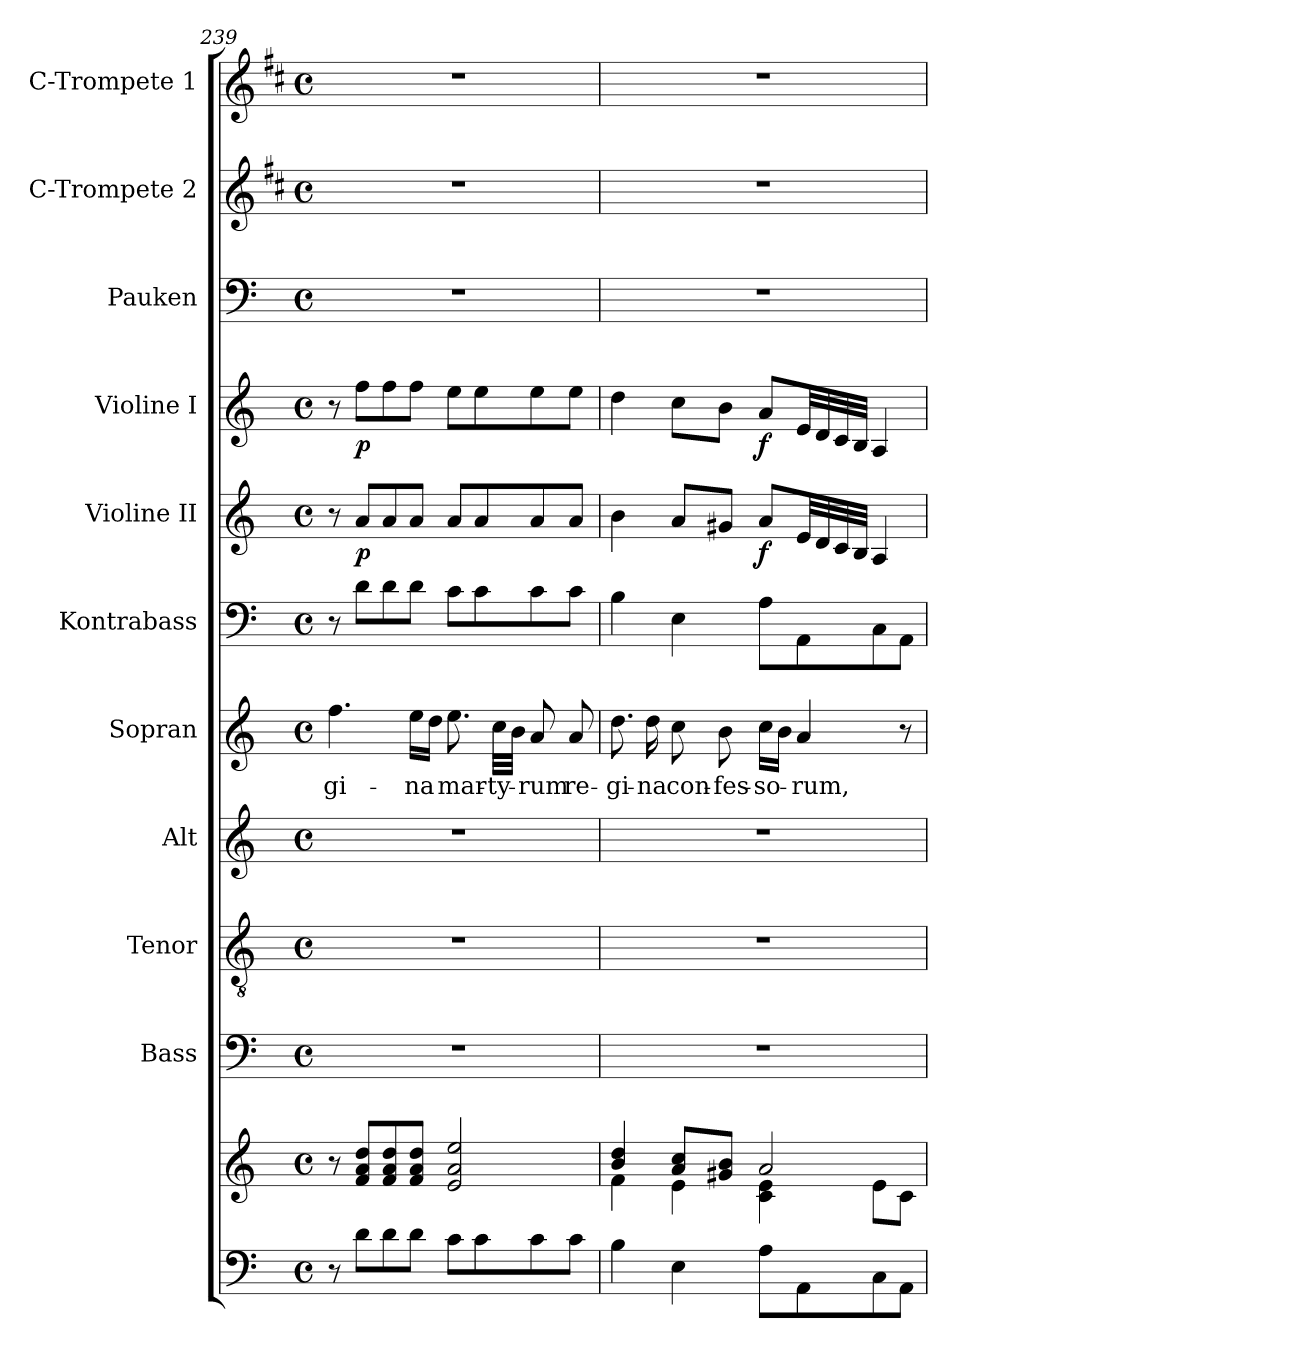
**kern	**kern	**kern	**kern	**kern	**kern	**text	**kern	**kern	**dynam	**kern	**dynam	**kern	**kern	**kern
*part11	*part11	*part10	*part9	*part8	*part7	*part7	*part6	*part5	*part5	*part4	*part4	*part3	*part2	*part1
*staff12	*staff11	*staff10	*staff9	*staff8	*staff7	*staff7	*staff6	*staff5	*staff5	*staff4	*staff4	*staff3	*staff2	*staff1
*	*	*I"Bass	*I"Tenor	*I"Alt	*I"Sopran	*	*I"Kontrabass	*I"Violine II	*	*I"Violine I	*	*I"Pauken	*I"C-Trompete 2	*I"C-Trompete 1
*	*	*I'B.	*I'T.	*I'A.	*I'S.	*	*I'Kb.	*I'Vl. II	*	*I'Vl. I	*	*I'Pk.	*I'C Trp. 2	*I'C Trp. 1
!!LO:PB:g=z
*clefF4	*clefG2	*clefF4	*clefGv2	*clefG2	*clefG2	*	*clefF4	*clefG2	*	*clefG2	*	*clefF4	*clefG2	*clefG2
*	*	*	*	*	*	*	*ITrd7c12	*	*	*	*	*	*ITrd1c2	*ITrd1c2
*k[]	*k[]	*k[]	*k[]	*k[]	*k[]	*	*k[]	*k[]	*	*k[]	*	*k[]	*k[]	*k[]
*C:	*C:	*C:	*C:	*C:	*C:	*	*C:	*C:	*	*C:	*	*C:	*C:	*C:
*M4/4	*M4/4	*M4/4	*M4/4	*M4/4	*M4/4	*	*M4/4	*M4/4	*	*M4/4	*	*M4/4	*M4/4	*M4/4
*met(c)	*met(c)	*met(c)	*met(c)	*met(c)	*met(c)	*	*met(c)	*met(c)	*	*met(c)	*	*met(c)	*met(c)	*met(c)
=239	=239	=239	=239	=239	=239	=239	=239	=239	=239	=239	=239	=239	=239	=239
!	!	!	!	!	!	!LO:LY:b	!	!	!	!	!	!	!	!
8r	8r	1r	1r	1r	4.ff\	-gi-	8r	8r	.	8r	.	1r	1r	1r
!	!	!	!	!	!	!	!	!	!LO:DY:b	!	!LO:DY:b	!	!	!
8d\L	8f/ 8a/ 8dd/L	.	.	.	.	.	8D\L	8a/L	p	8ff\L	p	.	.	.
8d\	8f/ 8a/ 8dd/	.	.	.	.	.	8D\	8a/	.	8ff\	.	.	.	.
!	!	!	!	!	!	!LO:LY:b	!	!	!	!	!	!	!	!
8d\J	8f/ 8a/ 8dd/J	.	.	.	16ee\LL	-na	8D\J	8a/J	.	8ff\J	.	.	.	.
.	.	.	.	.	16dd\JJ	.	.	.	.	.	.	.	.	.
!	!	!	!	!	!	!LO:LY:b	!	!	!	!	!	!	!	!
8c\L	2e/ 2a/ 2ee/	.	.	.	8.ee\	mar-	8C\L	8a/L	.	8ee\L	.	.	.	.
8c\	.	.	.	.	.	.	8C\	8a/	.	8ee\	.	.	.	.
!	!	!	!	!	!	!LO:LY:b	!	!	!	!	!	!	!	!
.	.	.	.	.	32cc\LLL	-ty-	.	.	.	.	.	.	.	.
.	.	.	.	.	32b\JJJ	.	.	.	.	.	.	.	.	.
!	!	!	!	!	!	!LO:LY:b	!	!	!	!	!	!	!	!
8c\	.	.	.	.	8a/	-rum	8C\	8a/	.	8ee\	.	.	.	.
!	!	!	!	!	!	!LO:LY:b	!	!	!	!	!	!	!	!
8c\J	.	.	.	.	8a/	re-	8C\J	8a/J	.	8ee\J	.	.	.	.
=240	=240	=240	=240	=240	=240	=240	=240	=240	=240	=240	=240	=240	=240	=240
*	*^	*	*	*	*	*	*	*	*	*	*	*	*	*
!	!	!	!	!	!	!	!LO:LY:b	!	!	!	!	!	!	!	!
4B\	4b/ 4dd/	4f\	1r	1r	1r	8.dd\	-gi-	4BB\	4b\	.	4dd\	.	1r	1r	1r
!	!	!	!	!	!	!	!LO:LY:b	!	!	!	!	!	!	!	!
.	.	.	.	.	.	16dd\	-na	.	.	.	.	.	.	.	.
!	!	!	!	!	!	!	!LO:LY:b	!	!	!	!	!	!	!	!
4E\	8a/ 8cc/L	4e\	.	.	.	8cc\	con-	4EE\	8a/L	.	8cc\L	.	.	.	.
!	!	!	!	!	!	!	!LO:LY:b	!	!	!	!	!	!	!	!
.	8g#X/ 8b/J	.	.	.	.	8b\	-fes-	.	8g#X/J	.	8b\J	.	.	.	.
!	!	!	!	!	!	!	!LO:LY:b	!	!	!LO:DY:b	!	!LO:DY:b	!	!	!
8A\L	2a/	4c\ 4e\	.	.	.	16cc\LL	-so-	8AA\L	8a/L	f	8a/L	f	.	.	.
.	.	.	.	.	.	16b\JJ	.	.	.	.	.	.	.	.	.
!	!	!	!	!	!	!	!LO:LY:b	!	!	!	!	!	!	!	!
8AA\	.	.	.	.	.	4a/	-rum,	8AAA\	32e/LL	.	32e/LL	.	.	.	.
.	.	.	.	.	.	.	.	.	32d/	.	32d/	.	.	.	.
.	.	.	.	.	.	.	.	.	32c/	.	32c/	.	.	.	.
.	.	.	.	.	.	.	.	.	32B/JJJ	.	32B/JJJ	.	.	.	.
8C\	.	8e\L	.	.	.	.	.	8CC\	4A/	.	4A/	.	.	.	.
8AA\J	.	8c\J	.	.	.	8r	.	8AAA\J	.	.	.	.	.	.	.
*	*v	*v	*	*	*	*	*	*	*	*	*	*	*	*	*
=	=	=	=	=	=	=	=	=	=	=	=	=	=	=
*-	*-	*-	*-	*-	*-	*-	*-	*-	*-	*-	*-	*-	*-	*-
